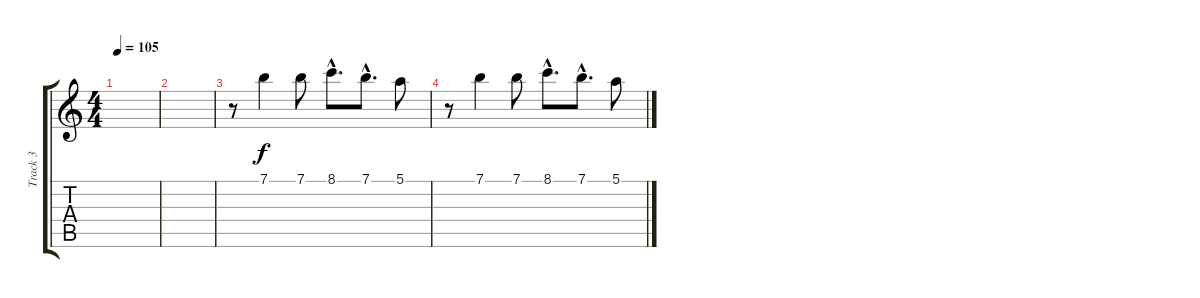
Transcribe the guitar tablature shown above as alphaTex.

\track ("Track 3" "Track 3") {instrument overdrivenguitar}
\staff {score tabs}
\tuning (E4 B3 G3 D3 A2 E2) {hide}
\ts (4 4)
\tempo 105
\clef g2
\ks c
|
|
r.8 7.1.4 7.1.8 8.1{hac}.8{d} 7.1{hac}.8{d} 5.1.8 |
r.8 7.1.4 7.1.8 8.1{hac}.8{d} 7.1{hac}.8{d} 5.1.8
